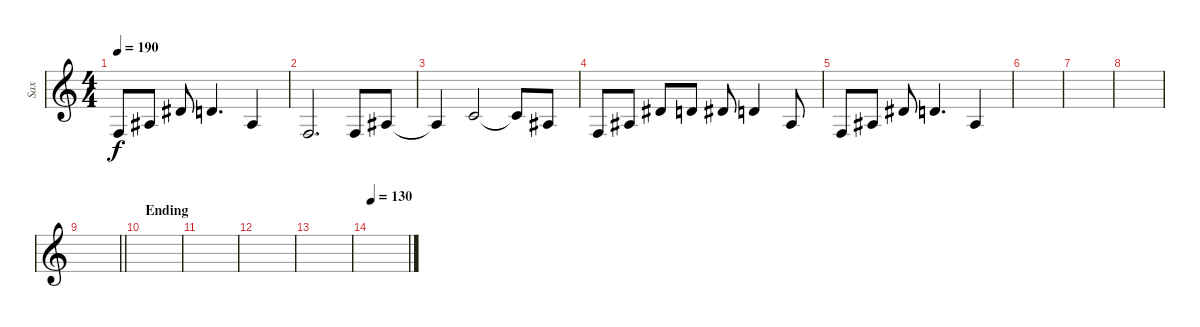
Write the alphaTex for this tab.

\track ("Sax" "Sax") {instrument tenorsax}
\staff {score}
\tuning (E4 B3 G3 D3 A2 D2) {hide}
\ts (4 4)
\tempo 190
\clef g2
\ks c
3.4.8{dy f} 3.3.8 4.2.8 3.2.4{d} 3.3.4 |
3.4.2{d} 3.4.8 3.3.8 |
3.3{t}.4 1.2.2 1.2{t}.8 3.3.8 |
3.4.8 3.3.8 4.2.8 3.2.8 4.2.8 3.2.4 3.3.8 |
3.4.8 3.3.8 4.2.8 3.2.4{d} 3.3.4 |
|
|
|
\barLineRight lightlight
|
\section ("" "Ending")
|
|
|
|
\tempo 130
